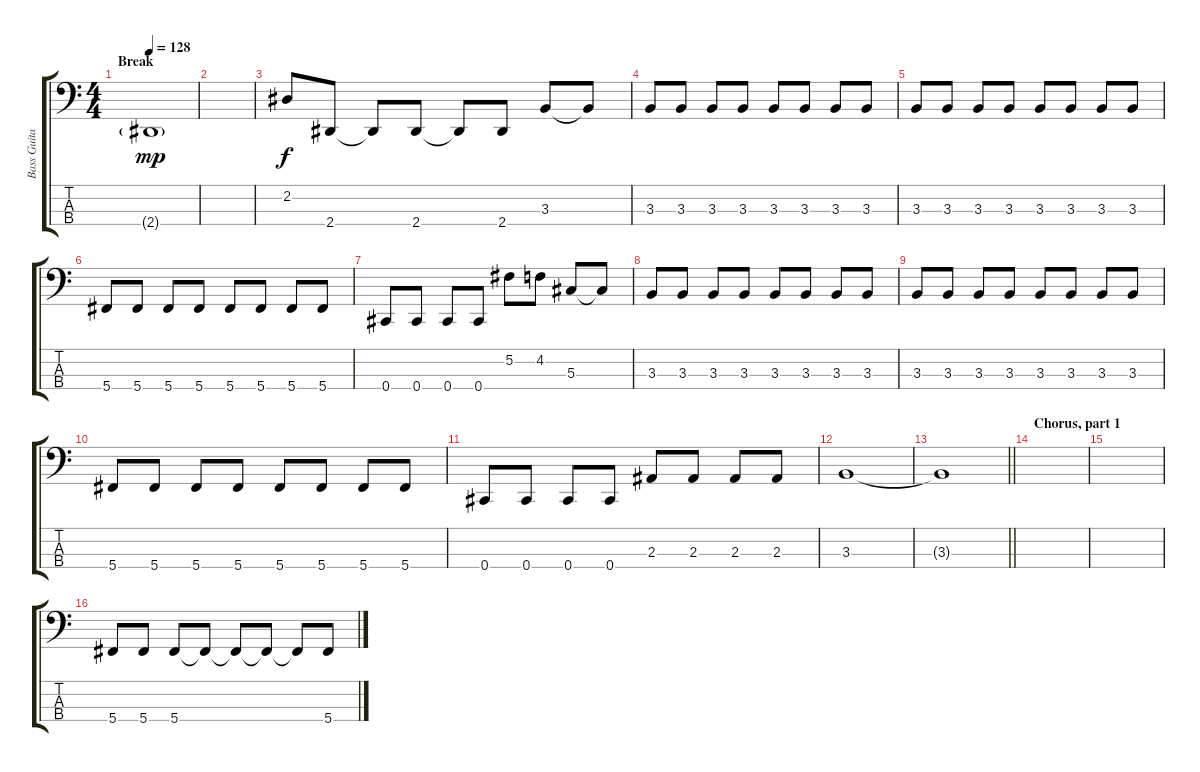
\track ("Bass Guitar" "Bass Guita") {instrument electricbassfinger}
\staff {score tabs}
\tuning (Gb2 Db2 Ab1 Db1) {hide}
\ts (4 4)
\section ("" "Break")
\tempo 128
\clef f4
\ks c
2.4{g}.1{dy mp} |
|
2.2.8{dy f} 2.4.8 2.4{t}.8 2.4.8 2.4{t}.8 2.4.8 3.3.8 3.3{t}.8 |
3.3.8 3.3.8 3.3.8 3.3.8 3.3.8 3.3.8 3.3.8 3.3.8 |
3.3.8 3.3.8 3.3.8 3.3.8 3.3.8 3.3.8 3.3.8 3.3.8 |
5.4.8 5.4.8 5.4.8 5.4.8 5.4.8 5.4.8 5.4.8 5.4.8 |
0.4.8 0.4.8 0.4.8 0.4.8 5.2.8 4.2.8 5.3.8 5.3{t}.8 |
3.3.8 3.3.8 3.3.8 3.3.8 3.3.8 3.3.8 3.3.8 3.3.8 |
3.3.8 3.3.8 3.3.8 3.3.8 3.3.8 3.3.8 3.3.8 3.3.8 |
5.4.8 5.4.8 5.4.8 5.4.8 5.4.8 5.4.8 5.4.8 5.4.8 |
0.4.8 0.4.8 0.4.8 0.4.8 2.3.8 2.3.8 2.3.8 2.3.8 |
3.3.1 |
\barLineRight lightlight
3.3{t}.1 |
\section ("" "Chorus, part 1")
|
|
5.4.8 5.4.8 5.4.8 5.4{t}.8 5.4{t}.8 5.4{t}.8 5.4{t}.8 5.4.8
